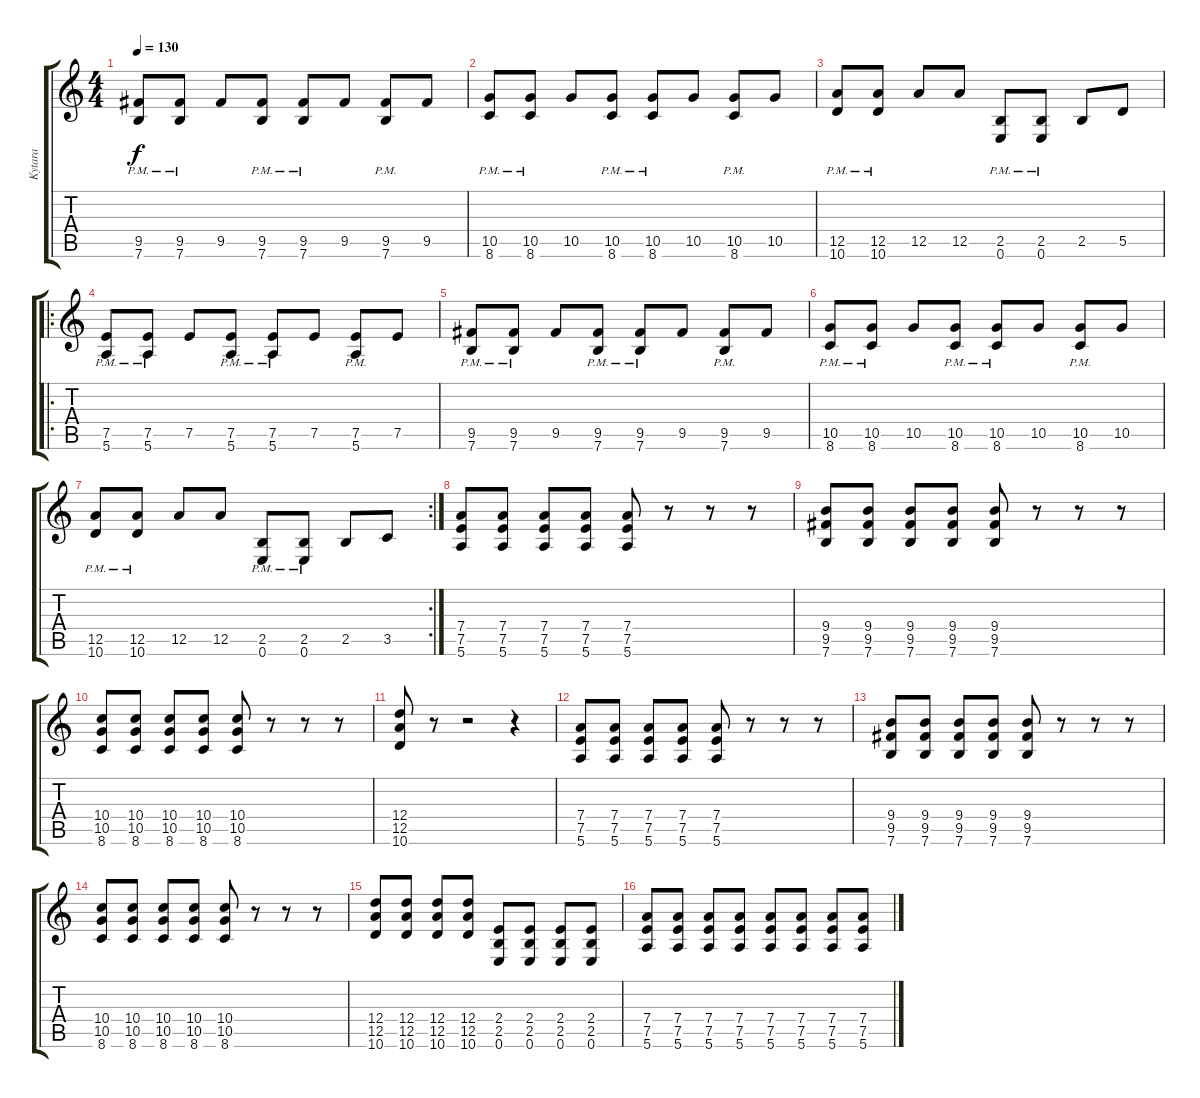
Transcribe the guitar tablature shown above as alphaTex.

\track ("Kytara" "Kytara") {instrument overdrivenguitar}
\staff {score tabs}
\tuning (E4 B3 G3 D3 A2 E2) {hide}
\ts (4 4)
\tempo 130
\clef g2
\ks c
(9.5{pm} 7.6{pm}).8{dy f} (9.5{pm} 7.6{pm}).8 9.5.8 (9.5{pm} 7.6{pm}).8 (9.5{pm} 7.6{pm}).8 9.5.8 (9.5{pm} 7.6{pm}).8 9.5.8 |
(10.5{pm} 8.6{pm}).8 (10.5{pm} 8.6{pm}).8 10.5.8 (10.5{pm} 8.6{pm}).8 (10.5{pm} 8.6{pm}).8 10.5.8 (10.5{pm} 8.6{pm}).8 10.5.8 |
(12.5{pm} 10.6{pm}).8 (12.5{pm} 10.6{pm}).8 12.5.8 12.5.8 (2.5{pm} 0.6{pm}).8 (2.5{pm} 0.6{pm}).8 2.5.8 5.5.8 |
\ro
(7.5{pm} 5.6{pm}).8 (7.5{pm} 5.6{pm}).8 7.5.8 (7.5{pm} 5.6{pm}).8 (7.5{pm} 5.6{pm}).8 7.5.8 (7.5{pm} 5.6{pm}).8 7.5.8 |
(9.5{pm} 7.6{pm}).8 (9.5{pm} 7.6{pm}).8 9.5.8 (9.5{pm} 7.6{pm}).8 (9.5{pm} 7.6{pm}).8 9.5.8 (9.5{pm} 7.6{pm}).8 9.5.8 |
(10.5{pm} 8.6{pm}).8 (10.5{pm} 8.6{pm}).8 10.5.8 (10.5{pm} 8.6{pm}).8 (10.5{pm} 8.6{pm}).8 10.5.8 (10.5{pm} 8.6{pm}).8 10.5.8 |
\rc 2
(12.5{pm} 10.6{pm}).8 (12.5{pm} 10.6{pm}).8 12.5.8 12.5.8 (2.5{pm} 0.6{pm}).8 (2.5{pm} 0.6{pm}).8 2.5.8 3.5.8 |
(7.4 7.5 5.6).8 (7.4 7.5 5.6).8 (7.4 7.5 5.6).8 (7.4 7.5 5.6).8 (7.4 7.5 5.6).8 r.8 r.8 r.8 |
(9.4 9.5 7.6).8 (9.4 9.5 7.6).8 (9.4 9.5 7.6).8 (9.4 9.5 7.6).8 (9.4 9.5 7.6).8 r.8 r.8 r.8 |
(10.4 10.5 8.6).8 (10.4 10.5 8.6).8 (10.4 10.5 8.6).8 (10.4 10.5 8.6).8 (10.4 10.5 8.6).8 r.8 r.8 r.8 |
(12.4 12.5 10.6).8 r.8 r.2 r.4 |
(7.4 7.5 5.6).8 (7.4 7.5 5.6).8 (7.4 7.5 5.6).8 (7.4 7.5 5.6).8 (7.4 7.5 5.6).8 r.8 r.8 r.8 |
(9.4 9.5 7.6).8 (9.4 9.5 7.6).8 (9.4 9.5 7.6).8 (9.4 9.5 7.6).8 (9.4 9.5 7.6).8 r.8 r.8 r.8 |
(10.4 10.5 8.6).8 (10.4 10.5 8.6).8 (10.4 10.5 8.6).8 (10.4 10.5 8.6).8 (10.4 10.5 8.6).8 r.8 r.8 r.8 |
(12.4 12.5 10.6).8 (12.4 12.5 10.6).8 (12.4 12.5 10.6).8 (12.4 12.5 10.6).8 (2.4 2.5 0.6).8 (2.4 2.5 0.6).8 (2.4 2.5 0.6).8 (2.4 2.5 0.6).8 |
(7.4 7.5 5.6).8 (7.4 7.5 5.6).8 (7.4 7.5 5.6).8 (7.4 7.5 5.6).8 (7.4 7.5 5.6).8 (7.4 7.5 5.6).8 (7.4 7.5 5.6).8 (7.4 7.5 5.6).8
